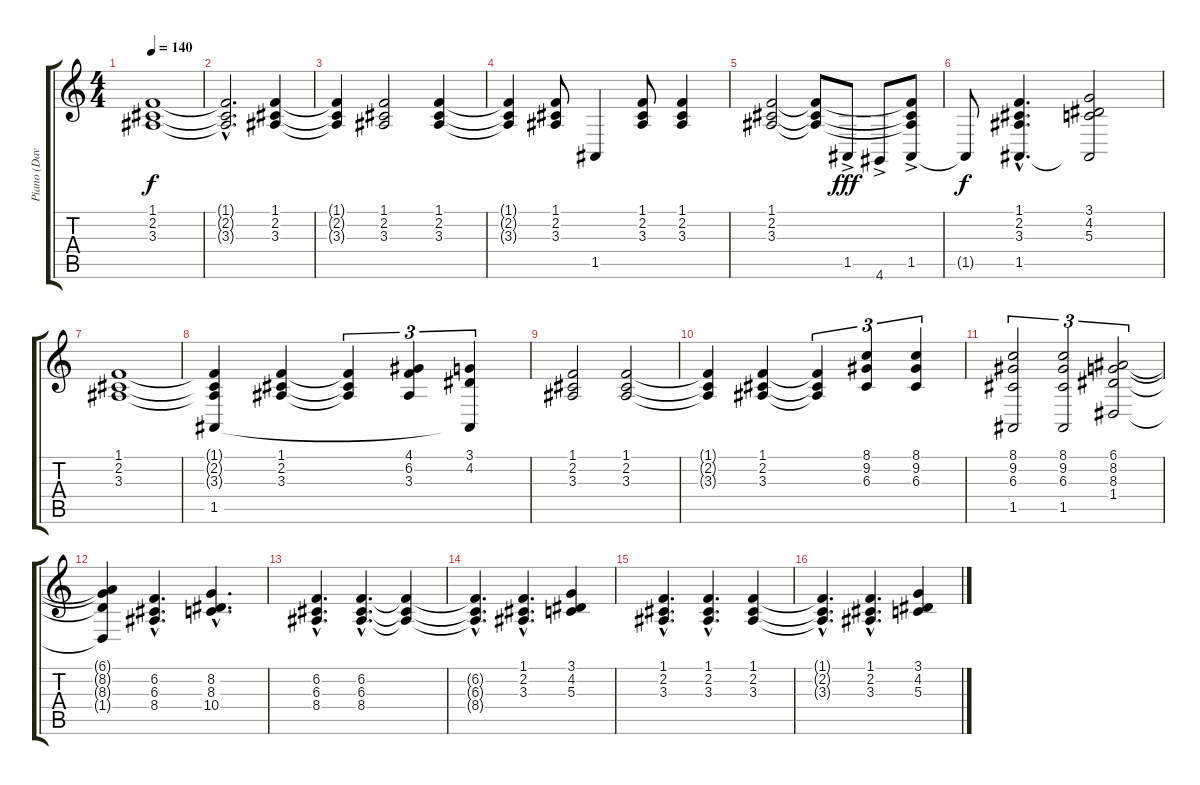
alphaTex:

\track ("Piano (Davies)" "Piano (Dav") {instrument acousticgrandpiano}
\staff {score tabs}
\tuning (E4 B3 G3 D3 A2 E2) {hide}
\ts (4 4)
\tempo 140
\clef g2
\ks c
(1.1 2.2 3.3).1{dy f} |
(1.1{hac t} 2.2{hac t} 3.3{hac t}).2{d} (1.1 2.2 3.3).4 |
(1.1{t} 2.2{t} 3.3{t}).4 (1.1 2.2 3.3).2 (1.1 2.2 3.3).4 |
(1.1{t} 2.2{t} 3.3{t}).4 (1.1 2.2 3.3).8 1.5.4 (1.1 2.2 3.3).8 (1.1 2.2 3.3).4 |
(1.1 2.2 3.3).2 (1.1{t} 2.2{t} 3.3{t}).8 1.5{ac}.8{dy fff} 4.6{ac}.8 (1.1{t} 2.2{t} 3.3{t} 1.5{ac}).8 |
1.5{t}.8{dy f} (1.1{hac} 2.2{hac} 3.3{hac} 1.5{hac}).4{d} (3.1 4.2 5.3 1.5{t}).2 |
(1.1 2.2 3.3).1 |
(1.1{t} 2.2{t} 3.3{t} 1.5).4 (1.1 2.2 3.3).4 (1.1{t} 2.2{t} 3.3{t}).4{tu (3 2)} (4.1 6.2 3.3).4{tu (3 2)} (3.1 4.2 1.5{t}).4{tu (3 2)} |
(1.1 2.2 3.3).2 (1.1 2.2 3.3).2 |
(1.1{t} 2.2{t} 3.3{t}).4 (1.1 2.2 3.3).4 (1.1{t} 2.2{t} 3.3{t}).4{tu (3 2)} (8.1 9.2 6.3).4{tu (3 2)} (8.1 9.2 6.3).4{tu (3 2)} |
(8.1 9.2 6.3 1.5).2{tu (3 2)} (8.1 9.2 6.3 1.5).2{tu (3 2)} (6.1 8.2 8.3 1.4).2{tu (3 2)} |
(6.1{t} 8.2{t} 8.3{t} 1.4{t}).4 (6.2{hac} 6.3{hac} 8.4{hac}).4{d} (8.2{hac} 8.3{hac} 10.4{hac}).4{d} |
(6.2{hac} 6.3{hac} 8.4{hac}).4{d} (6.2{hac} 6.3{hac} 8.4{hac}).4{d} (6.2{t} 6.3{t} 8.4{t}).4 |
(6.2{hac t} 6.3{hac t} 8.4{hac t}).4{d} (1.1{hac} 2.2{hac} 3.3{hac}).4{d} (3.1 4.2 5.3).4 |
(1.1{hac} 2.2{hac} 3.3{hac}).4{d} (1.1{hac} 2.2{hac} 3.3{hac}).4{d} (1.1 2.2 3.3).4 |
(1.1{hac t} 2.2{hac t} 3.3{hac t}).4{d} (1.1{hac} 2.2{hac} 3.3{hac}).4{d} (3.1 4.2 5.3).4
